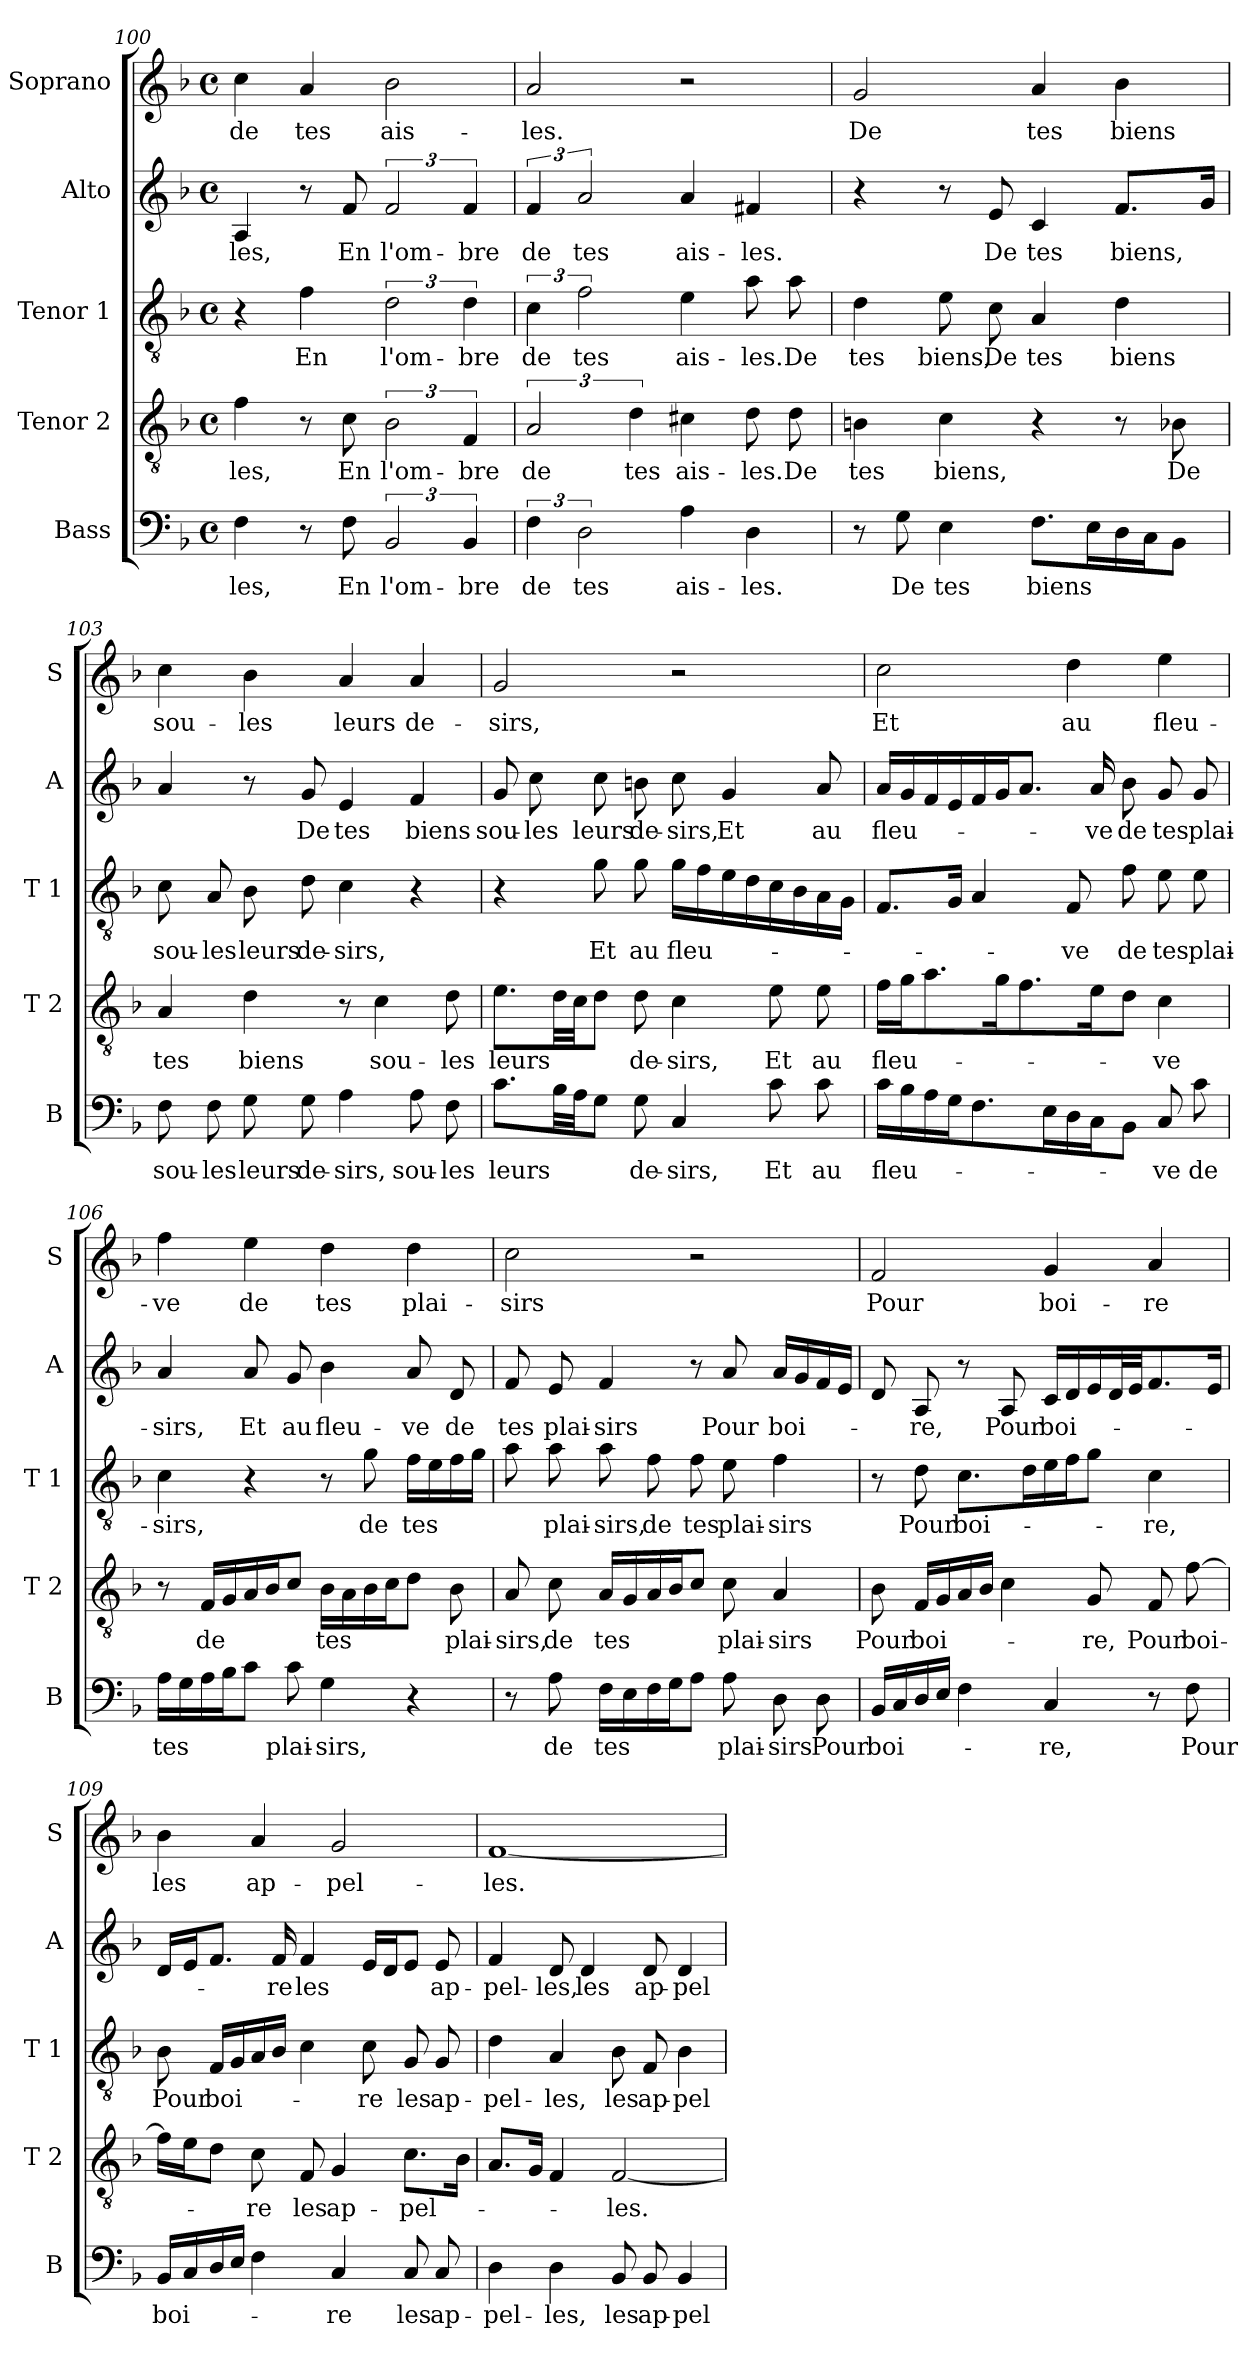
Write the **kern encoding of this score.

**kern	**text	**kern	**text	**kern	**text	**kern	**text	**kern	**text
*part5	*part5	*part4	*part4	*part3	*part3	*part2	*part2	*part1	*part1
*staff5	*staff5	*staff4	*staff4	*staff3	*staff3	*staff2	*staff2	*staff1	*staff1
*I"Bass	*	*I"Tenor 2	*	*I"Tenor 1	*	*I"Alto	*	*I"Soprano	*
*I'B	*	*I'T 2	*	*I'T 1	*	*I'A	*	*I'S	*
*clefF4	*	*clefGv2	*	*clefGv2	*	*clefG2	*	*clefG2	*
*k[b-]	*	*k[b-]	*	*k[b-]	*	*k[b-]	*	*k[b-]	*
*F:	*	*F:	*	*F:	*	*F:	*	*F:	*
*M4/4	*	*M4/4	*	*M4/4	*	*M4/4	*	*M4/4	*
*met(c)	*	*met(c)	*	*met(c)	*	*met(c)	*	*met(c)	*
=100	=100	=100	=100	=100	=100	=100	=100	=100	=100
!	!LO:LY:b	!	!LO:LY:b	!	!	!	!LO:LY:b	!	!LO:LY:b
4F\	-les,	4f\	-les,	4r	.	4A/	-les,	4cc\	de
!	!	!	!	!	!LO:LY:b	!	!	!	!LO:LY:b
8r	.	8r	.	4f\	En	8r	.	4a/	tes
!	!LO:LY:b	!	!LO:LY:b	!	!	!	!LO:LY:b	!	!
8F\	En	8c\	En	.	.	8f/	En	.	.
!	!LO:LY:b	!	!LO:LY:b	!	!LO:LY:b	!	!LO:LY:b	!	!LO:LY:b
3BB-/	l'om-	3B-\	l'om-	3d\	l'om-	3f/	l'om-	2b-\	ais-
!	!LO:LY:b	!	!LO:LY:b	!	!LO:LY:b	!	!LO:LY:b	!	!
6BB-/	-bre	6F/	-bre	6d\	-bre	6f/	-bre	.	.
=101	=101	=101	=101	=101	=101	=101	=101	=101	=101
!	!LO:LY:b	!	!LO:LY:b	!	!LO:LY:b	!	!LO:LY:b	!	!LO:LY:b
6F\	de	3A/	de	6c\	de	6f/	de	2a/	-les.
!	!LO:LY:b	!	!	!	!LO:LY:b	!	!LO:LY:b	!	!
3D\	tes	.	.	3f\	tes	3a/	tes	.	.
!	!	!	!LO:LY:b	!	!	!	!	!	!
.	.	6d\	tes	.	.	.	.	.	.
!	!LO:LY:b	!	!LO:LY:b	!	!LO:LY:b	!	!LO:LY:b	!	!
4A\	ais-	4c#X\	ais-	4e\	ais-	4a/	ais-	2r	.
!	!LO:LY:b	!	!LO:LY:b	!	!LO:LY:b	!	!LO:LY:b	!	!
4D\	-les.	8d\	-les.	8a\	-les.	4f#X/	-les.	.	.
!	!	!	!LO:LY:b	!	!LO:LY:b	!	!	!	!
.	.	8d\	De	8a\	De	.	.	.	.
=102	=102	=102	=102	=102	=102	=102	=102	=102	=102
!	!	!	!LO:LY:b	!	!LO:LY:b	!	!	!	!LO:LY:b
8r	.	4Bn\	tes	4d\	tes	4r	.	2g/	De
!	!LO:LY:b	!	!	!	!	!	!	!	!
8G\	De	.	.	.	.	.	.	.	.
!	!LO:LY:b	!	!LO:LY:b	!	!LO:LY:b	!	!	!	!
4E\	tes	4c\	biens,	8e\	biens,	8r	.	.	.
!	!	!	!	!	!LO:LY:b	!	!LO:LY:b	!	!
.	.	.	.	8c\	De	8e/	De	.	.
!	!LO:LY:b	!	!	!	!LO:LY:b	!	!LO:LY:b	!	!LO:LY:b
8.F\L	biens	4r	.	4A/	tes	4c/	tes	4a/	tes
16E\L	.	.	.	.	.	.	.	.	.
!	!	!	!	!	!LO:LY:b	!	!LO:LY:b	!	!LO:LY:b
16D\	.	8r	.	4d\	biens	8.f/L	biens,	4b-\	biens
16C\J	.	.	.	.	.	.	.	.	.
!	!	!	!LO:LY:b	!	!	!	!	!	!
8BB-\J	.	8B-X\	De	.	.	.	.	.	.
.	.	.	.	.	.	16g/Jk	.	.	.
!!LO:LB:g=z
=103	=103	=103	=103	=103	=103	=103	=103	=103	=103
!	!LO:LY:b	!	!LO:LY:b	!	!LO:LY:b	!	!	!	!LO:LY:b
8F\	sou-	4A/	tes	8c\	sou-	4a/	.	4cc\	sou-
!	!LO:LY:b	!	!	!	!LO:LY:b	!	!	!	!
8F\	-les	.	.	8A/	-les	.	.	.	.
!	!LO:LY:b	!	!LO:LY:b	!	!LO:LY:b	!	!	!	!LO:LY:b
8G\	leurs	4d\	biens	8B-\	leurs	8r	.	4b-\	-les
!	!LO:LY:b	!	!	!	!LO:LY:b	!	!LO:LY:b	!	!
8G\	de-	.	.	8d\	de-	8g/	De	.	.
!	!LO:LY:b	!	!	!	!LO:LY:b	!	!LO:LY:b	!	!LO:LY:b
4A\	-sirs,	8r	.	4c\	-sirs,	4e/	tes	4a/	leurs
!	!	!	!LO:LY:b	!	!	!	!	!	!
.	.	4c\	sou-	.	.	.	.	.	.
!	!LO:LY:b	!	!	!	!	!	!LO:LY:b	!	!LO:LY:b
8A\	sou-	.	.	4r	.	4f/	biens	4a/	de-
!	!LO:LY:b	!	!LO:LY:b	!	!	!	!	!	!
8F\	-les	8d\	-les	.	.	.	.	.	.
=104	=104	=104	=104	=104	=104	=104	=104	=104	=104
!	!LO:LY:b	!	!LO:LY:b	!	!	!	!LO:LY:b	!	!LO:LY:b
8.c\L	leurs	8.e\L	leurs	4r	.	8g/	sou-	2g/	-sirs,
!	!	!	!	!	!	!	!LO:LY:b	!	!
.	.	.	.	.	.	8cc\	-les	.	.
32B-\LL	.	32d\LL	.	.	.	.	.	.	.
32A\JJ	.	32c\JJ	.	.	.	.	.	.	.
!	!	!	!	!	!LO:LY:b	!	!LO:LY:b	!	!
8G\J	.	8d\J	.	8g\	Et	8cc\	leurs	.	.
!	!LO:LY:b	!	!LO:LY:b	!	!LO:LY:b	!	!LO:LY:b	!	!
8G\	de-	8d\	de-	8g\	au	8bn\	de-	.	.
!	!LO:LY:b	!	!LO:LY:b	!	!LO:LY:b	!	!LO:LY:b	!	!
4C/	-sirs,	4c\	-sirs,	16g\LL	fleu-	8cc\	-sirs,	2r	.
.	.	.	.	16f\	.	.	.	.	.
!	!	!	!	!	!	!	!LO:LY:b	!	!
.	.	.	.	16e\	.	4g/	Et	.	.
.	.	.	.	16d\	.	.	.	.	.
!	!LO:LY:b	!	!LO:LY:b	!	!	!	!	!	!
8c\	Et	8e\	Et	16c\	.	.	.	.	.
.	.	.	.	16B-\	.	.	.	.	.
!	!LO:LY:b	!	!LO:LY:b	!	!	!	!LO:LY:b	!	!
8c\	au	8e\	au	16A\	.	8a/	au	.	.
.	.	.	.	16G\JJ	.	.	.	.	.
=105	=105	=105	=105	=105	=105	=105	=105	=105	=105
!	!LO:LY:b	!	!LO:LY:b	!	!	!	!LO:LY:b	!	!LO:LY:b
16c\LL	fleu-	16f\LL	fleu-	8.F/L	.	16a/LL	fleu-	2cc\	Et
16B-\	.	16g\J	.	.	.	16g/	.	.	.
16A\	.	8.a\	.	.	.	16f/	.	.	.
16G\J	.	.	.	16G/Jk	.	16e/	.	.	.
8.F\	.	.	.	4A/	.	16f/	.	.	.
.	.	16g\k	.	.	.	16g/J	.	.	.
.	.	8.f\	.	.	.	8.a/J	.	.	.
16E\L	.	.	.	.	.	.	.	.	.
!	!	!	!	!	!LO:LY:b	!	!	!	!LO:LY:b
16D\	.	.	.	8F/	-ve	.	.	4dd\	au
!	!	!	!	!	!	!	!LO:LY:b	!	!
16C\J	.	16e\k	.	.	.	16a/	-ve	.	.
!	!	!	!	!	!LO:LY:b	!	!LO:LY:b	!	!
8BB-\J	.	8d\J	.	8f\	de	8b-\	de	.	.
!	!LO:LY:b	!	!LO:LY:b	!	!LO:LY:b	!	!LO:LY:b	!	!LO:LY:b
8C/	-ve	4c\	-ve	8e\	tes	8g/	tes	4ee\	fleu-
!	!LO:LY:b	!	!	!	!LO:LY:b	!	!LO:LY:b	!	!
8c\	de	.	.	8e\	plai-	8g/	plai-	.	.
!!LO:LB:g=z
=106	=106	=106	=106	=106	=106	=106	=106	=106	=106
!	!LO:LY:b	!	!	!	!LO:LY:b	!	!LO:LY:b	!	!LO:LY:b
16A\LL	tes	8r	.	4c\	-sirs,	4a/	-sirs,	4ff\	-ve
16G\	.	.	.	.	.	.	.	.	.
!	!	!	!LO:LY:b	!	!	!	!	!	!
16A\	.	16F/LL	de	.	.	.	.	.	.
16B-\J	.	16G/	.	.	.	.	.	.	.
!	!	!	!	!	!	!	!LO:LY:b	!	!LO:LY:b
8c\J	.	16A/	.	4r	.	8a/	Et	4ee\	de
.	.	16B-/J	.	.	.	.	.	.	.
!	!LO:LY:b	!	!	!	!	!	!LO:LY:b	!	!
8c\	plai-	8c/J	.	.	.	8g/	au	.	.
!	!LO:LY:b	!	!LO:LY:b	!	!	!	!LO:LY:b	!	!LO:LY:b
4G\	-sirs,	16B-\LL	tes	8r	.	4b-\	fleu-	4dd\	tes
.	.	16A\	.	.	.	.	.	.	.
!	!	!	!	!	!LO:LY:b	!	!	!	!
.	.	16B-\	.	8g\	de	.	.	.	.
.	.	16c\J	.	.	.	.	.	.	.
!	!	!	!	!	!LO:LY:b	!	!LO:LY:b	!	!LO:LY:b
4r	.	8d\J	.	16f\LL	tes	8a/	-ve	4dd\	plai-
.	.	.	.	16e\	.	.	.	.	.
!	!	!	!LO:LY:b	!	!	!	!LO:LY:b	!	!
.	.	8B-\	plai-	16f\	.	8d/	de	.	.
.	.	.	.	16g\JJ	.	.	.	.	.
=107	=107	=107	=107	=107	=107	=107	=107	=107	=107
!	!	!	!LO:LY:b	!	!	!	!LO:LY:b	!	!LO:LY:b
8r	.	8A/	-sirs,	8a\	.	8f/	tes	2cc\	-sirs
!	!LO:LY:b	!	!LO:LY:b	!	!LO:LY:b	!	!LO:LY:b	!	!
8A\	de	8c\	de	8a\	plai-	8e/	plai-	.	.
!	!LO:LY:b	!	!LO:LY:b	!	!LO:LY:b	!	!LO:LY:b	!	!
16F\LL	tes	16A/LL	tes	8a\	-sirs,	4f/	-sirs	.	.
16E\	.	16G/	.	.	.	.	.	.	.
!	!	!	!	!	!LO:LY:b	!	!	!	!
16F\	.	16A/	.	8f\	de	.	.	.	.
16G\J	.	16B-/J	.	.	.	.	.	.	.
!	!	!	!	!	!LO:LY:b	!	!	!	!
8A\J	.	8c/J	.	8f\	tes	8r	.	2r	.
!	!LO:LY:b	!	!LO:LY:b	!	!LO:LY:b	!	!LO:LY:b	!	!
8A\	plai-	8c\	plai-	8e\	plai-	8a/	Pour	.	.
!	!LO:LY:b	!	!LO:LY:b	!	!LO:LY:b	!	!LO:LY:b	!	!
8D\	-sirs	4A/	-sirs	4f\	-sirs	16a/LL	boi-	.	.
.	.	.	.	.	.	16g/	.	.	.
!	!LO:LY:b	!	!	!	!	!	!	!	!
8D\	Pour	.	.	.	.	16f/	.	.	.
.	.	.	.	.	.	16e/JJ	.	.	.
=108	=108	=108	=108	=108	=108	=108	=108	=108	=108
!	!LO:LY:b	!	!LO:LY:b	!	!	!	!	!	!LO:LY:b
16BB-/LL	boi-	8B-\	Pour	8r	.	8d/	.	2f/	Pour
16C/	.	.	.	.	.	.	.	.	.
!	!	!	!LO:LY:b	!	!LO:LY:b	!	!LO:LY:b	!	!
16D/	.	16F/LL	boi-	8d\	Pour	8A/	-re,	.	.
16E/JJ	.	16G/	.	.	.	.	.	.	.
!	!	!	!	!	!LO:LY:b	!	!	!	!
4F\	.	16A/	.	8.c\L	boi-	8r	.	.	.
.	.	16B-/JJ	.	.	.	.	.	.	.
!	!	!	!	!	!	!	!LO:LY:b	!	!
.	.	4c\	.	.	.	8A/	Pour	.	.
.	.	.	.	16d\L	.	.	.	.	.
!	!LO:LY:b	!	!	!	!	!	!LO:LY:b	!	!LO:LY:b
4C/	-re,	.	.	16e\	.	16c/LL	boi-	4g/	boi-
.	.	.	.	16f\J	.	16d/	.	.	.
!	!	!	!LO:LY:b	!	!	!	!	!	!
.	.	8G/	-re,	8g\J	.	16e/	.	.	.
.	.	.	.	.	.	32d/L	.	.	.
.	.	.	.	.	.	32e/JJ	.	.	.
!	!	!	!LO:LY:b	!	!LO:LY:b	!	!	!	!LO:LY:b
8r	.	8F/	Pour	4c\	-re,	8.f/	.	4a/	-re
!	!LO:LY:b	!	!LO:LY:b	!	!	!	!	!	!
8F\	Pour	[8f\	boi-	.	.	.	.	.	.
.	.	.	.	.	.	16e/Jk	.	.	.
!!LO:PB:g=z
=109	=109	=109	=109	=109	=109	=109	=109	=109	=109
!	!LO:LY:b	!	!	!	!LO:LY:b	!	!	!	!LO:LY:b
16BB-/LL	boi-	16f\LL]	.	8B-\	Pour	16d/LL	.	4b-\	les
16C/	.	16e\J	.	.	.	16e/J	.	.	.
!	!	!	!	!	!LO:LY:b	!	!	!	!
16D/	.	8d\J	.	16F/LL	boi-	8.f/J	.	.	.
16E/JJ	.	.	.	16G/	.	.	.	.	.
!	!	!	!LO:LY:b	!	!	!	!	!	!LO:LY:b
4F\	.	8c\	-re	16A/	.	.	.	4a/	ap-
!	!	!	!	!	!	!	!LO:LY:b	!	!
.	.	.	.	16B-/JJ	.	16f/	-re	.	.
!	!	!	!LO:LY:b	!	!	!	!LO:LY:b	!	!
.	.	8F/	les	4c\	.	4f/	les	.	.
!	!LO:LY:b	!	!LO:LY:b	!	!	!	!	!	!LO:LY:b
4C/	-re	4G/	ap-	.	.	.	.	2g/	-pel-
!	!	!	!	!	!LO:LY:b	!	!	!	!
.	.	.	.	8c\	-re	16e/LL	.	.	.
.	.	.	.	.	.	16d/J	.	.	.
!	!LO:LY:b	!	!LO:LY:b	!	!LO:LY:b	!	!	!	!
8C/	les	8.c\L	-pel-	8G/	les	8e/J	.	.	.
!	!LO:LY:b	!	!	!	!LO:LY:b	!	!LO:LY:b	!	!
8C/	ap-	.	.	8G/	ap-	8e/	ap-	.	.
.	.	16B-\Jk	.	.	.	.	.	.	.
=110	=110	=110	=110	=110	=110	=110	=110	=110	=110
!	!LO:LY:b	!	!	!	!LO:LY:b	!	!LO:LY:b	!	!LO:LY:b
4D\	-pel-	8.A/L	.	4d\	-pel-	4f/	-pel-	[1f	-les.
.	.	16G/Jk	.	.	.	.	.	.	.
!	!LO:LY:b	!	!	!	!LO:LY:b	!	!LO:LY:b	!	!
4D\	-les,	4F/	.	4A/	-les,	8d/	-les,	.	.
!	!	!	!	!	!	!	!LO:LY:b	!	!
.	.	.	.	.	.	4d/	les	.	.
!	!LO:LY:b	!	!LO:LY:b	!	!LO:LY:b	!	!	!	!
8BB-/	les	[2F/	-les.	8B-\	les	.	.	.	.
!	!LO:LY:b	!	!	!	!LO:LY:b	!	!LO:LY:b	!	!
8BB-/	ap-	.	.	8F/	ap-	8d/	ap-	.	.
!	!LO:LY:b	!	!	!	!LO:LY:b	!	!LO:LY:b	!	!
4BB-/	-pel-	.	.	4B-\	-pel-	4d/	-pel-	.	.
=	=	=	=	=	=	=	=	=	=
*-	*-	*-	*-	*-	*-	*-	*-	*-	*-
